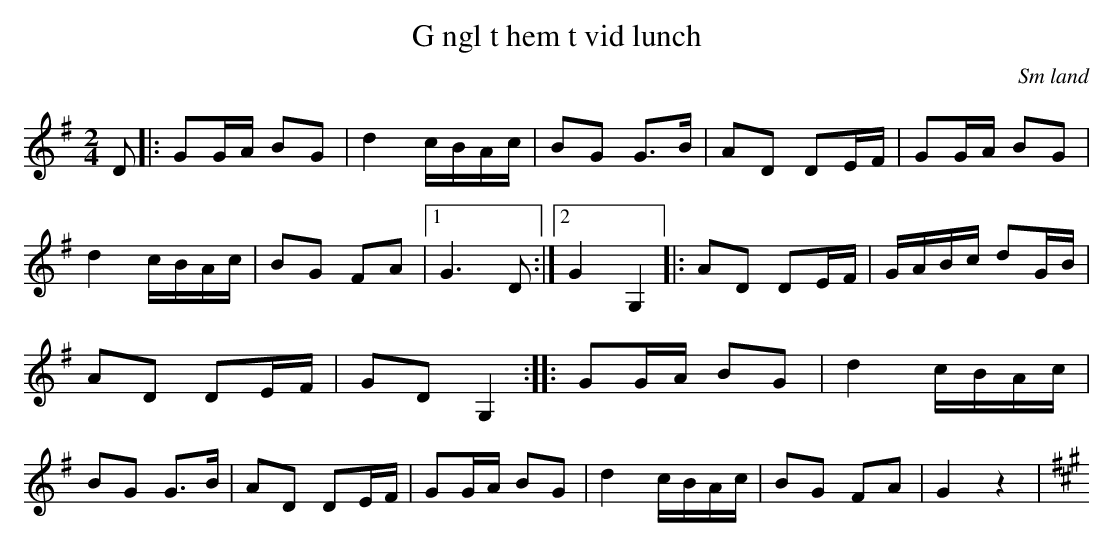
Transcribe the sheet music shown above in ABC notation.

X:1
T:G ngl t hem t vid lunch
O:Sm land
M:2/4
L:1/8
K:G
D|: GG/2A/2 BG | d2 c/2B/2A/2c/2 | BG G3/2B/2 | AD DE/2F/2 | GG/2A/2 BG | d2 c/2B/2A/2c/2 | BG FA |1 G3 D :|2 G2 G,2 |: AD DE/2F/2 | G/2A/2B/2c/2 dG/2B/2 | AD DE/2F/2 | GD G,2 :: GG/2A/2 BG | d2 c/2B/2A/2c/2 | BG G3/2B/2 | AD DE/2F/2 | GG/2A/2 BG | d2 c/2B/2A/2c/2 | BG FA | G2 z2 |[K:A]
